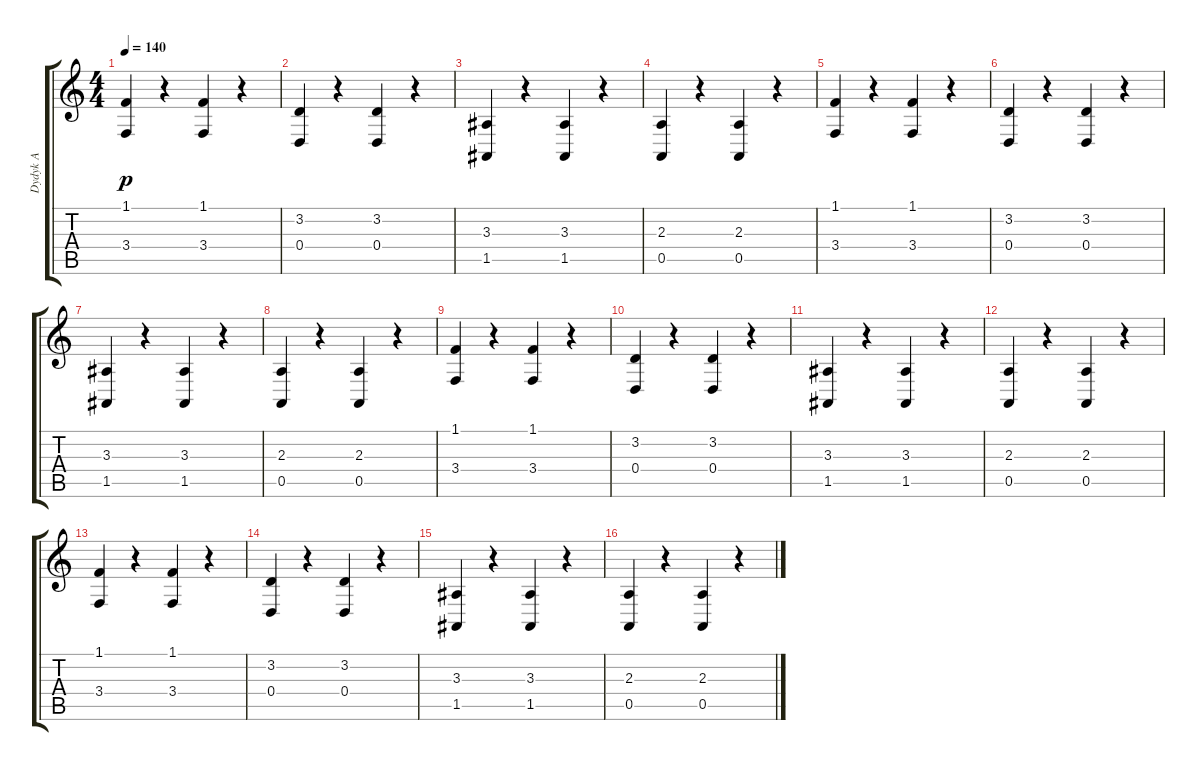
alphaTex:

\track ("Dydyk A" "Dydyk A") {instrument cello}
\staff {score tabs}
\tuning (E4 B3 G3 D3 A2 E2) {hide}
\ts (4 4)
\tempo 140
\clef g2
\ks c
(1.1 3.4).4{dy p balance 8} r.4 (1.1 3.4).4 r.4 |
(3.2 0.4).4 r.4 (3.2 0.4).4 r.4 |
(3.3 1.5).4 r.4 (3.3 1.5).4 r.4 |
(2.3 0.5).4 r.4 (2.3 0.5).4 r.4 |
(1.1 3.4).4 r.4 (1.1 3.4).4 r.4 |
(3.2 0.4).4 r.4 (3.2 0.4).4 r.4 |
(3.3 1.5).4 r.4 (3.3 1.5).4 r.4 |
(2.3 0.5).4 r.4 (2.3 0.5).4 r.4 |
(1.1 3.4).4 r.4 (1.1 3.4).4 r.4 |
(3.2 0.4).4 r.4 (3.2 0.4).4 r.4 |
(3.3 1.5).4 r.4 (3.3 1.5).4 r.4 |
(2.3 0.5).4 r.4 (2.3 0.5).4 r.4 |
(1.1 3.4).4 r.4 (1.1 3.4).4 r.4 |
(3.2 0.4).4 r.4 (3.2 0.4).4 r.4 |
(3.3 1.5).4 r.4 (3.3 1.5).4 r.4 |
(2.3 0.5).4 r.4 (2.3 0.5).4 r.4
